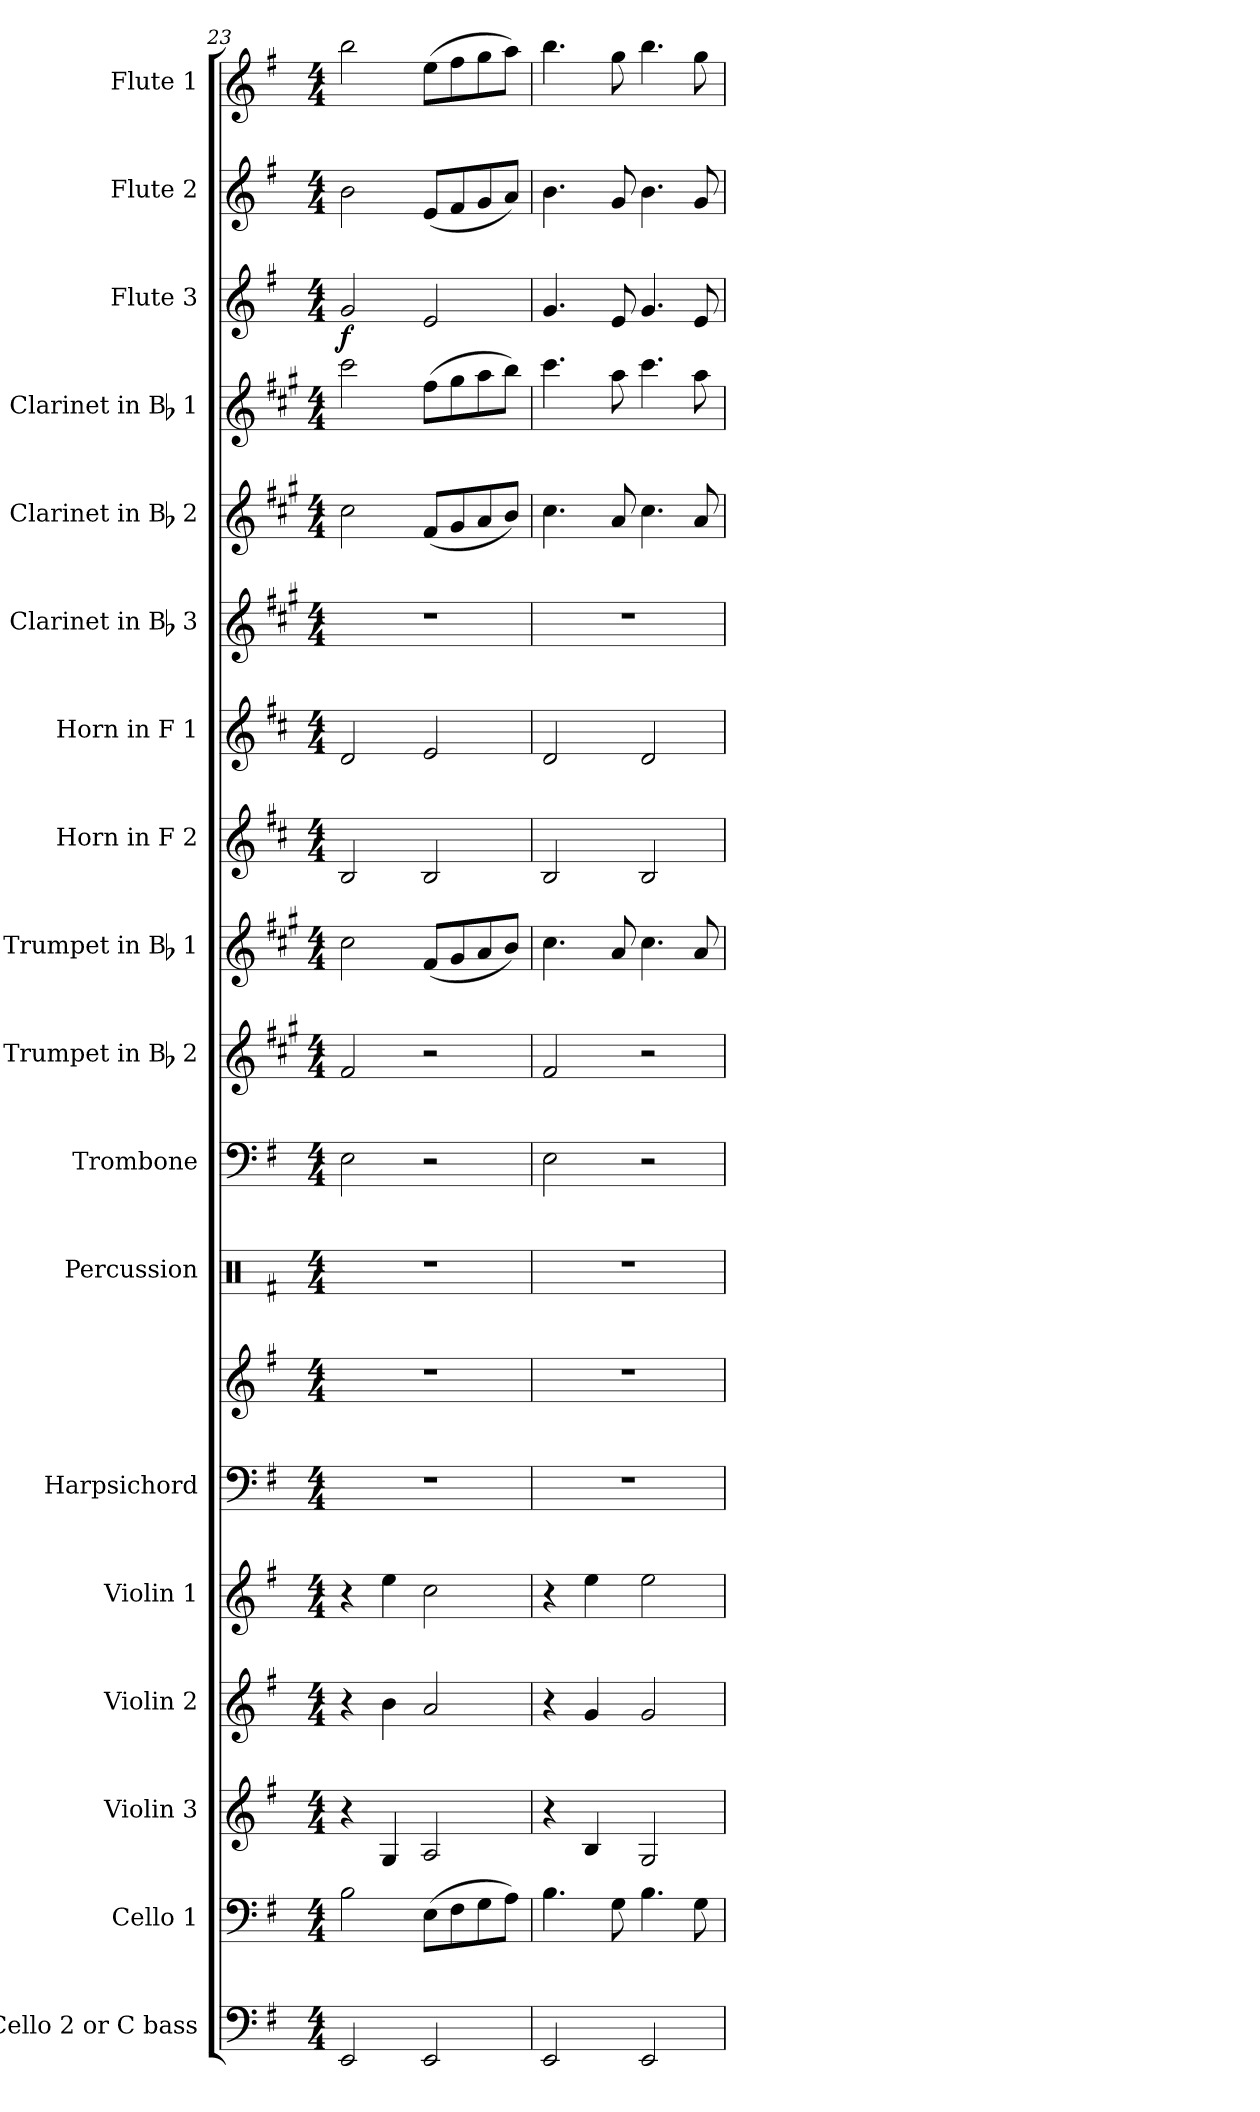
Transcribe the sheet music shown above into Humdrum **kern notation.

**kern	**kern	**kern	**kern	**kern	**kern	**kern	**kern	**kern	**kern	**kern	**kern	**kern	**kern	**kern	**kern	**kern	**dynam	**kern	**kern
*part18	*part17	*part16	*part15	*part14	*part13	*part13	*part12	*part11	*part10	*part9	*part8	*part7	*part6	*part5	*part4	*part3	*part3	*part2	*part1
*staff19	*staff18	*staff17	*staff16	*staff15	*staff14	*staff13	*staff12	*staff11	*staff10	*staff9	*staff8	*staff7	*staff6	*staff5	*staff4	*staff3	*staff3	*staff2	*staff1
*I"Cello 2 or C bass	*I"Cello 1	*I"Violin 3	*I"Violin 2	*I"Violin 1	*I"Harpsichord	*	*I"Percussion	*I"Trombone	*I"Trumpet in Bb 2	*I"Trumpet in Bb 1	*I"Horn in F 2	*I"Horn in F 1	*I"Clarinet in Bb 3	*I"Clarinet in Bb 2	*I"Clarinet in Bb 1	*I"Flute 3	*	*I"Flute 2	*I"Flute 1
*	*	*I'Vln. 3	*I'Vln. 2	*I'Vln. 1	*I'Hpschd.	*	*I'Perc.	*I'Tbn.	*	*	*I'Hn. 2	*I'Hn. 1	*	*	*	*I'Fl. 3	*	*I'Fl. 2	*I'Fl. 1
*clefF4	*clefF4	*clefG2	*clefG2	*clefG2	*clefF4	*clefG2	*clefX	*clefF4	*clefG2	*clefG2	*clefG2	*clefG2	*clefG2	*clefG2	*clefG2	*clefG2	*	*clefG2	*clefG2
*	*	*	*	*	*	*	*	*	*ITrd1c2	*ITrd1c2	*ITrd4c7	*ITrd4c7	*ITrd1c2	*ITrd1c2	*ITrd1c2	*	*	*	*
*k[f#]	*k[f#]	*k[f#]	*k[f#]	*k[f#]	*k[f#]	*k[f#]	*k[f#]	*k[f#]	*k[f#]	*k[f#]	*k[f#]	*k[f#]	*k[f#]	*k[f#]	*k[f#]	*k[f#]	*	*k[f#]	*k[f#]
*e:	*e:	*e:	*e:	*e:	*e:	*e:	*e:	*e:	*e:	*e:	*e:	*e:	*e:	*e:	*e:	*e:	*	*e:	*e:
*M4/4	*M4/4	*M4/4	*M4/4	*M4/4	*M4/4	*M4/4	*M4/4	*M4/4	*M4/4	*M4/4	*M4/4	*M4/4	*M4/4	*M4/4	*M4/4	*M4/4	*	*M4/4	*M4/4
=23	=23	=23	=23	=23	=23	=23	=23	=23	=23	=23	=23	=23	=23	=23	=23	=23	=23	=23	=23
!	!	!	!	!	!	!	!	!	!	!	!	!	!	!	!	!	!LO:DY:b	!	!
2EE/	2B\	4r	4r	4r	1r	1r	1r	2E\	2e/	2b\	2E/	2G/	1r	2b\	2bb\	2g/	f	2b\	2bb\
.	.	4G/	4b\	4ee\	.	.	.	.	.	.	.	.	.	.	.	.	.	.	.
2EE/	(>8E\L	2A/	2a/	2cc\	.	.	.	2r	2r	(8e/L	2E/	2A/	.	(8e/L	(>8ee\L	2e/	.	(8e/L	(>8ee\L
.	8F#\	.	.	.	.	.	.	.	.	8f#/	.	.	.	8f#/	8ff#\	.	.	8f#/	8ff#\
.	8G\	.	.	.	.	.	.	.	.	8g/	.	.	.	8g/	8gg\	.	.	8g/	8gg\
.	8A\J)	.	.	.	.	.	.	.	.	8a/J)	.	.	.	8a/J)	8aa\J)	.	.	8a/J)	8aa\J)
=24	=24	=24	=24	=24	=24	=24	=24	=24	=24	=24	=24	=24	=24	=24	=24	=24	=24	=24	=24
2EE/	4.B\	4r	4r	4r	1r	1r	1r	2E\	2e/	4.b\	2E/	2G/	1r	4.b\	4.bb\	4.g/	.	4.b\	4.bb\
.	.	4B/	4g/	4ee\	.	.	.	.	.	.	.	.	.	.	.	.	.	.	.
.	8G\	.	.	.	.	.	.	.	.	8g/	.	.	.	8g/	8gg\	8e/	.	8g/	8gg\
2EE/	4.B\	2G/	2g/	2ee\	.	.	.	2r	2r	4.b\	2E/	2G/	.	4.b\	4.bb\	4.g/	.	4.b\	4.bb\
.	8G\	.	.	.	.	.	.	.	.	8g/	.	.	.	8g/	8gg\	8e/	.	8g/	8gg\
=	=	=	=	=	=	=	=	=	=	=	=	=	=	=	=	=	=	=	=
*-	*-	*-	*-	*-	*-	*-	*-	*-	*-	*-	*-	*-	*-	*-	*-	*-	*-	*-	*-
